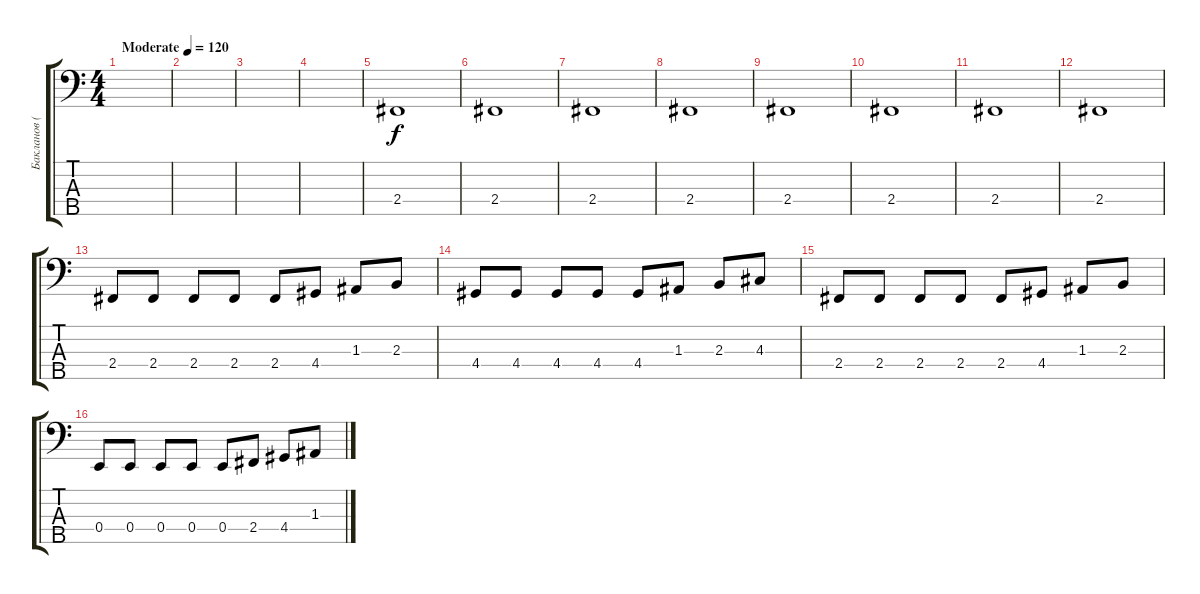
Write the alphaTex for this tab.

\track ("Бакланов (бас гитара)" "Бакланов (") {instrument electricbassfinger}
\staff {score tabs}
\tuning (G2 D2 A1 E1 B0) {hide}
\ts (4 4)
\tempo (120 "Moderate")
\clef f4
\ks c
|
|
|
|
2.4.1 |
2.4.1 |
2.4.1 |
2.4.1 |
2.4.1 |
2.4.1 |
2.4.1 |
2.4.1 |
2.4.8 2.4.8 2.4.8 2.4.8 2.4.8 4.4.8 1.3.8 2.3.8 |
4.4.8 4.4.8 4.4.8 4.4.8 4.4.8 1.3.8 2.3.8 4.3.8 |
2.4.8 2.4.8 2.4.8 2.4.8 2.4.8 4.4.8 1.3.8 2.3.8 |
0.4.8 0.4.8 0.4.8 0.4.8 0.4.8 2.4.8 4.4.8 1.3.8
